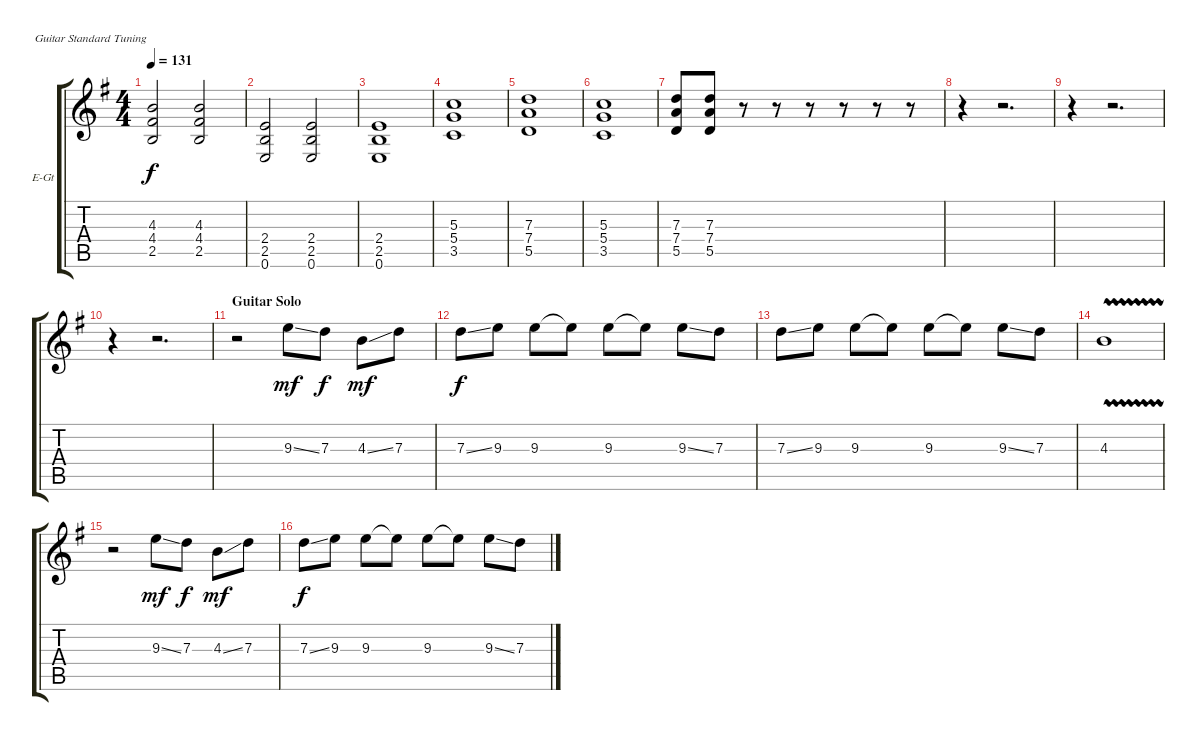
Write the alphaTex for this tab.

\bracketExtendMode groupsimilarinstruments
\firstSystemTrackNameOrientation horizontal
\otherSystemsTrackNameOrientation horizontal
\track ("E-Guitar" "E-Gt") {instrument distortionguitar}
\staff {score tabs}
\tuning (E4 B3 G3 D3 A2 E2)
\ts (4 4)
\tempo 131
\clef g2
\ks g
(4.3 4.4 2.5).2{dy f} (4.3 4.4 2.5).2 |
(2.4 2.5 0.6).2 (2.4 2.5 0.6).2 |
(2.4 2.5 0.6).1 |
(5.3 5.4 3.5).1 |
(7.3 7.4 5.5).1 |
(5.3 5.4 3.5).1 |
(7.3 7.4 5.5).8 (7.3 7.4 5.5).8 r.8 r.8 r.8 r.8 r.8 r.8 |
r.4 r.2{d} |
r.4 r.2{d} |
r.4 r.2{d} |
\section ("" "Guitar Solo")
r.2 9.3{ss}.8{dy mf} 7.3.8{dy f} 4.3{ss}.8{dy mf} 7.3.8 |
7.3{ss}.8{dy f} 9.3.8 9.3.8 9.3{t}.8 9.3.8 9.3{t}.8 9.3{ss}.8 7.3.8 |
7.3{ss}.8 9.3.8 9.3.8 9.3{t}.8 9.3.8 9.3{t}.8 9.3{ss}.8 7.3.8 |
4.3{vw}.1 |
r.2 9.3{ss}.8{dy mf} 7.3.8{dy f} 4.3{ss}.8{dy mf} 7.3.8 |
7.3{ss}.8{dy f} 9.3.8 9.3.8 9.3{t}.8 9.3.8 9.3{t}.8 9.3{ss}.8 7.3.8
